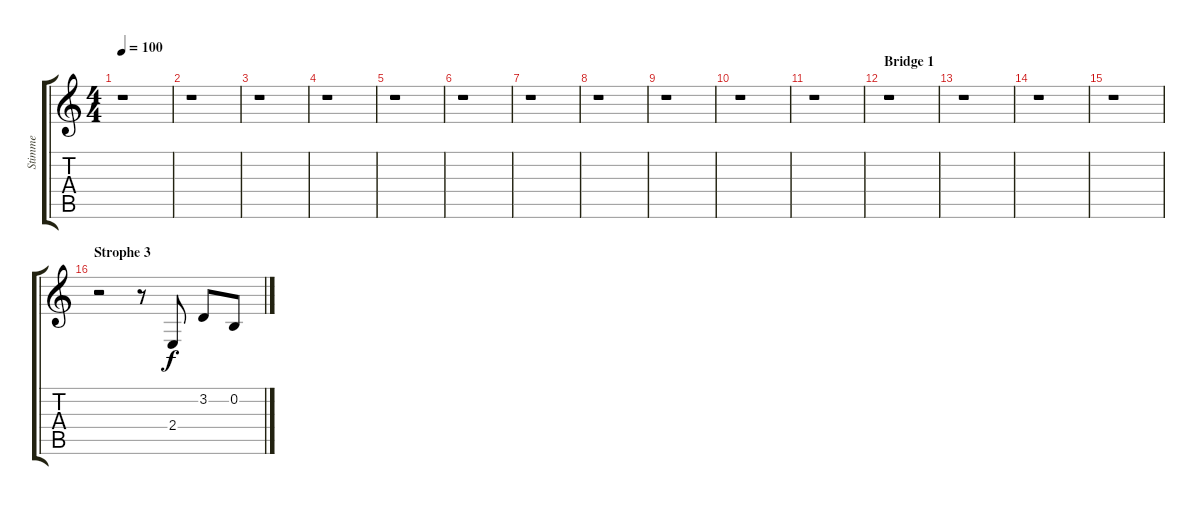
\track ("Stimme" "Stimme") {instrument percussiveorgan}
\staff {score tabs}
\tuning (E4 B3 G3 D3 A2 E2) {hide}
\ts (4 4)
\tempo 100
\clef g2
\ks c
r.1{dy f} |
r.1 |
r.1 |
r.1 |
r.1 |
r.1 |
r.1 |
r.1 |
r.1 |
r.1 |
r.1 |
\section ("" "Bridge 1")
r.1 |
r.1 |
r.1 |
r.1 |
\section ("" "Strophe 3")
r.2 r.8 2.4.8 3.2.8 0.2.8
